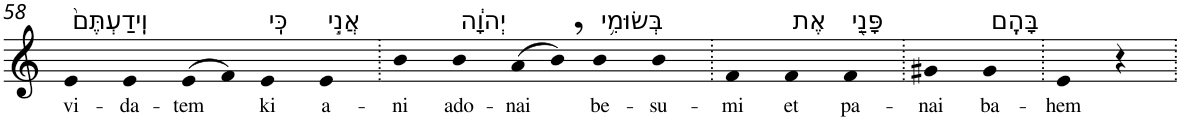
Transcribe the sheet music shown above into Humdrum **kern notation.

**kern	**text
*part1	*part1
*staff1	*staff1
*I"Piano	*
*I'Pno	*
!!LO:PB:g=z
*clefG2	*
*k[]	*
=58	=58
!LO:TX:a:t=וִֽידַעְתֶּם֙	!
!	!LO:LY:b
4e	vi-
!	!LO:LY:b
4e	-da-
!	!LO:LY:b
(>8e	-tem
8f)	.
!LO:TX:a:t=כִּֽי	!
!	!LO:LY:b
4e	ki
!LO:TX:a:t=אֲנִ֣י	!
!	!LO:LY:b
4e	a-
=59.	=59.
!	!LO:LY:b
4b	-ni
!LO:TX:a:t=יְהוָ֔ה	!
!	!LO:LY:b
4b	ado-
!	!LO:LY:b
(>8a	-nai
8b,)	.
!LO:TX:a:t=בְּשׂוּמִ֥י	!
!	!LO:LY:b
4b	be-
!	!LO:LY:b
4b	-su-
=60.	=60.
!	!LO:LY:b
4f	-mi
!LO:TX:a:t=אֶת	!
!	!LO:LY:b
4f	et
!LO:TX:a:t=פָּנַ֖י	!
!	!LO:LY:b
4f	pa-
=61.	=61.
!	!LO:LY:b
4g#X	-nai
!LO:TX:a:t=בָּהֶֽם	!
!	!LO:LY:b
4g#	ba-
=62.	=62.
!	!LO:LY:b
4e	-hem
4r	.
=.	=.
*-	*-
